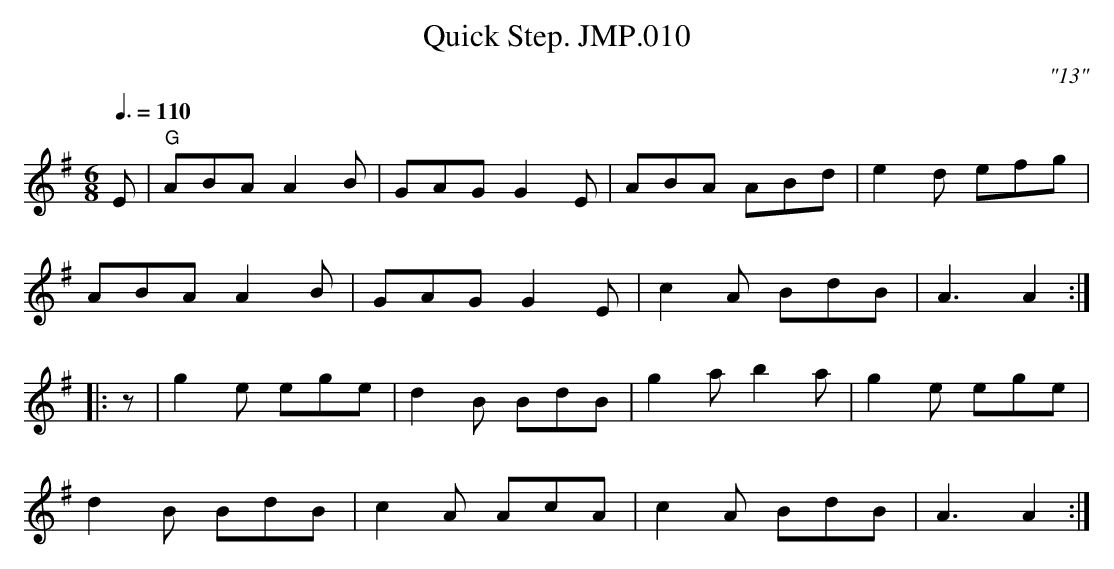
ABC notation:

X:1
T:Quick Step. JMP.010
M:6/8
L:1/8
Q:3/8=110
C:"13"
K:G
E | "G"ABA A2B | GAG G2 E | ABA ABd | e2d efg |
ABA A2 B | GAG G2E | c2 A BdB | A3 A2  :|
|:z|g2e ege | d2B BdB | g2ab2a | g2e ege |
d2B BdB | c2A AcA | c2A BdB | A3 A2 :|
